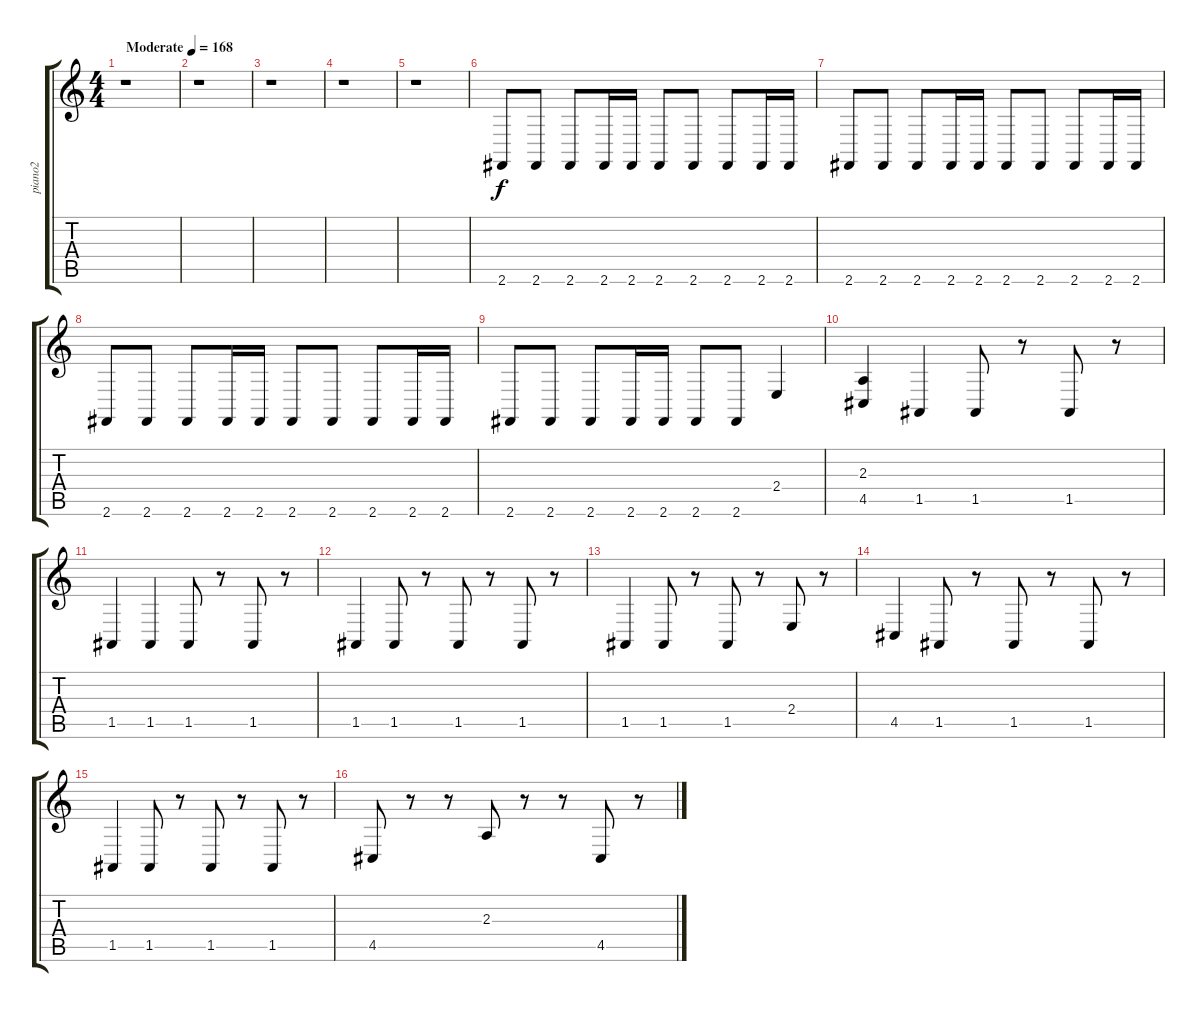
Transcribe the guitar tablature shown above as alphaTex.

\track ("piano2" "piano2") {instrument acousticgrandpiano}
\staff {score tabs}
\tuning (E4 B3 G3 D3 A2 E2) {hide}
\ts (4 4)
\tempo (168 "Moderate")
\clef g2
\ks c
r.1{dy f instrument acousticgrandpiano} |
r.1 |
r.1 |
r.1 |
r.1 |
2.6.8 2.6.8 2.6.8 2.6.16 2.6.16 2.6.8 2.6.8 2.6.8 2.6.16 2.6.16 |
2.6.8 2.6.8 2.6.8 2.6.16 2.6.16 2.6.8 2.6.8 2.6.8 2.6.16 2.6.16 |
2.6.8 2.6.8 2.6.8 2.6.16 2.6.16 2.6.8 2.6.8 2.6.8 2.6.16 2.6.16 |
2.6.8 2.6.8 2.6.8 2.6.16 2.6.16 2.6.8 2.6.8 2.4.4 |
(2.3 4.5).4 1.5.4 1.5.8 r.8 1.5.8 r.8 |
1.5.4 1.5.4 1.5.8 r.8 1.5.8 r.8 |
1.5.4 1.5.8 r.8 1.5.8 r.8 1.5.8 r.8 |
1.5.4 1.5.8 r.8 1.5.8 r.8 2.4.8 r.8 |
4.5.4 1.5.8 r.8 1.5.8 r.8 1.5.8 r.8 |
1.5.4 1.5.8 r.8 1.5.8 r.8 1.5.8 r.8 |
4.5.8 r.8 r.8 2.3.8 r.8 r.8 4.5.8 r.8
